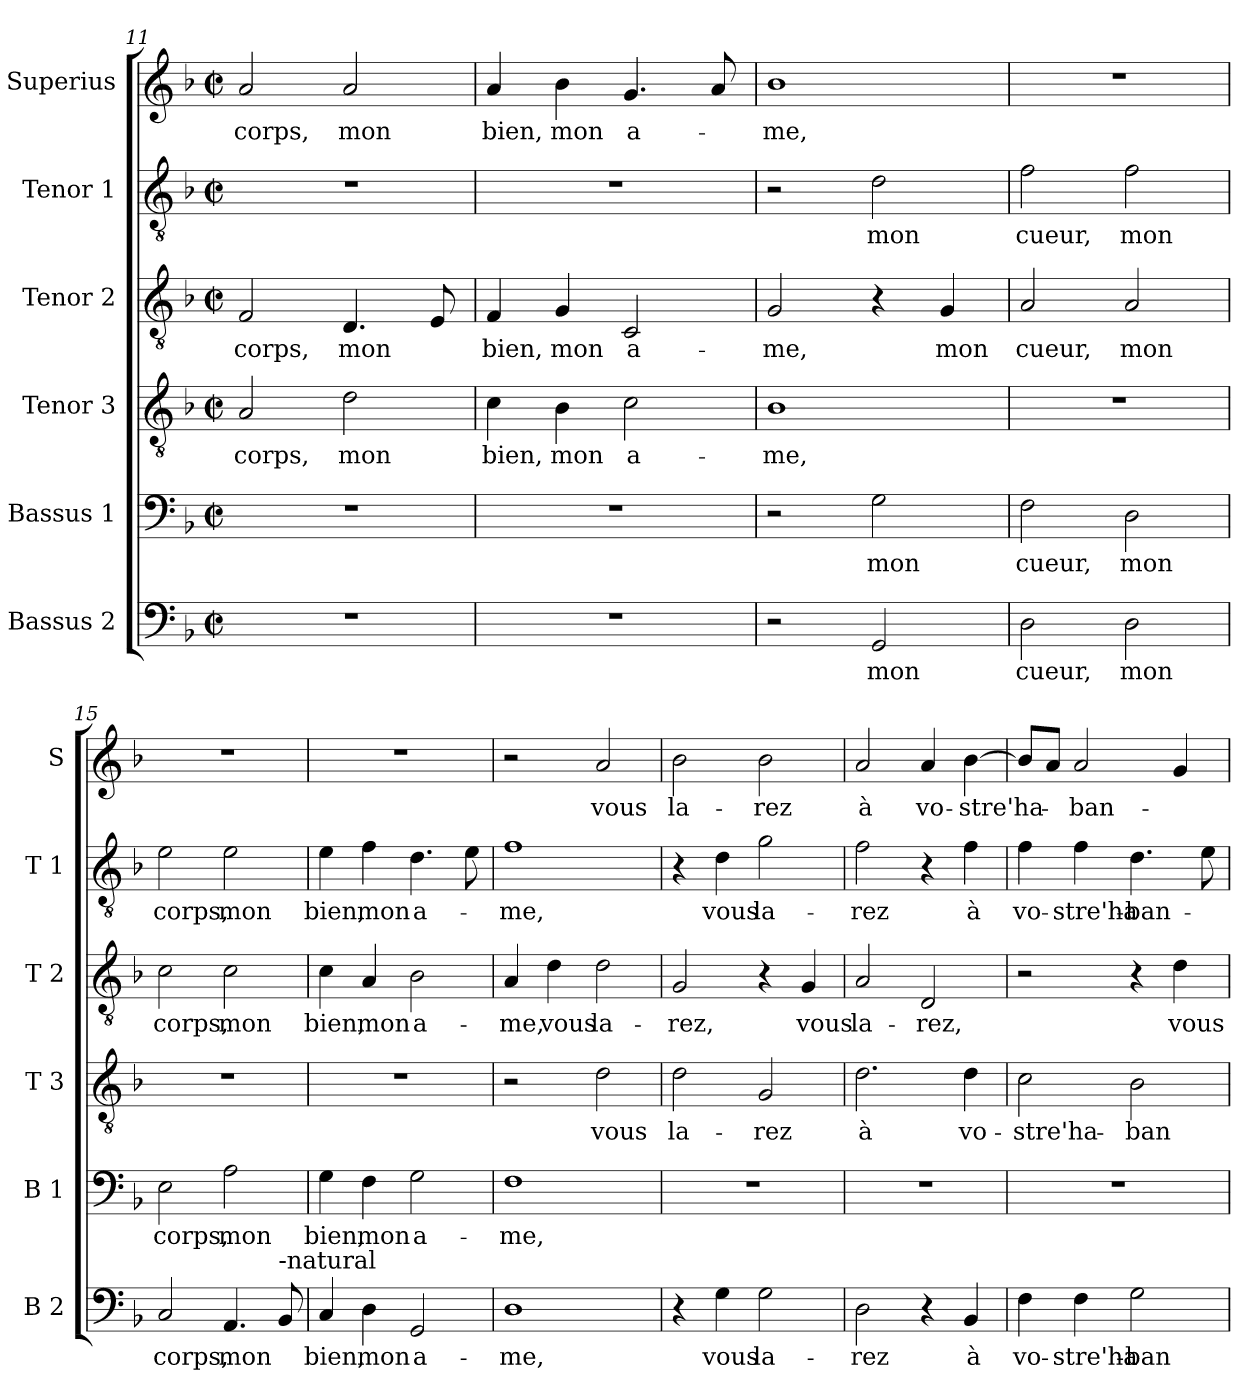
**kern	**text	**kern	**text	**kern	**text	**kern	**text	**kern	**text	**kern	**text
*part6	*part6	*part5	*part5	*part4	*part4	*part3	*part3	*part2	*part2	*part1	*part1
*staff6	*staff6	*staff5	*staff5	*staff4	*staff4	*staff3	*staff3	*staff2	*staff2	*staff1	*staff1
*I"Bassus 2	*	*I"Bassus 1	*	*I"Tenor 3	*	*I"Tenor 2	*	*I"Tenor 1	*	*I"Superius	*
*I'B 2	*	*I'B 1	*	*I'T 3	*	*I'T 2	*	*I'T 1	*	*I'S	*
*clefF4	*	*clefF4	*	*clefGv2	*	*clefGv2	*	*clefGv2	*	*clefG2	*
*k[b-]	*	*k[b-]	*	*k[b-]	*	*k[b-]	*	*k[b-]	*	*k[b-]	*
*F:	*	*F:	*	*F:	*	*F:	*	*F:	*	*F:	*
*M2/2	*	*M2/2	*	*M2/2	*	*M2/2	*	*M2/2	*	*M2/2	*
*met(c|)	*	*met(c|)	*	*met(c|)	*	*met(c|)	*	*met(c|)	*	*met(c|)	*
=11	=11	=11	=11	=11	=11	=11	=11	=11	=11	=11	=11
1r	.	1r	.	2A/	corps,	2F/	corps,	1r	.	2a/	corps,
.	.	.	.	2d\	mon	4.D/	mon	.	.	2a/	mon
.	.	.	.	.	.	8E/	.	.	.	.	.
=12	=12	=12	=12	=12	=12	=12	=12	=12	=12	=12	=12
1r	.	1r	.	4c\	bien,	4F/	bien,	1r	.	4a/	bien,
.	.	.	.	4B-\	mon	4G/	mon	.	.	4b-\	mon
.	.	.	.	2c\	a-	2C/	a-	.	.	4.g/	a-
.	.	.	.	.	.	.	.	.	.	8a/	.
!!LO:PB:g=z
=13	=13	=13	=13	=13	=13	=13	=13	=13	=13	=13	=13
2r	.	2r	.	1B-	-me,	2G/	-me,	2r	.	1b-	-me,
2GG/	mon	2G\	mon	.	.	4r	.	2d\	mon	.	.
.	.	.	.	.	.	4G/	mon	.	.	.	.
=14	=14	=14	=14	=14	=14	=14	=14	=14	=14	=14	=14
2D\	cueur,	2F\	cueur,	1r	.	2A/	cueur,	2f\	cueur,	1r	.
2D\	mon	2D\	mon	.	.	2A/	mon	2f\	mon	.	.
=15	=15	=15	=15	=15	=15	=15	=15	=15	=15	=15	=15
2C/	corps,	2E\	corps,	1r	.	2c\	corps,	2e\	corps,	1r	.
4.AA/	mon	2A\	mon	.	.	2c\	mon	2e\	mon	.	.
!LO:TX:a:t=-natural	!	!	!	!	!	!	!	!	!	!	!
8BB-/	.	.	.	.	.	.	.	.	.	.	.
=16	=16	=16	=16	=16	=16	=16	=16	=16	=16	=16	=16
4C/	bien,	4G\	bien,	1r	.	4c\	bien,	4e\	bien,	1r	.
4D\	mon	4F\	mon	.	.	4A/	mon	4f\	mon	.	.
2GG/	a-	2G\	a-	.	.	2B-\	a-	4.d\	a-	.	.
.	.	.	.	.	.	.	.	8e\	.	.	.
=17	=17	=17	=17	=17	=17	=17	=17	=17	=17	=17	=17
1D	-me,	1F	-me,	2r	.	4A/	-me,	1f	-me,	2r	.
.	.	.	.	.	.	4d\	vous	.	.	.	.
.	.	.	.	2d\	vous	2d\	la-	.	.	2a/	vous
=18	=18	=18	=18	=18	=18	=18	=18	=18	=18	=18	=18
4r	.	1r	.	2d\	la-	2G/	-rez,	4r	.	2b-\	la-
4G\	vous	.	.	.	.	.	.	4d\	vous	.	.
2G\	la-	.	.	2G/	-rez	4r	.	2g\	la-	2b-\	-rez
.	.	.	.	.	.	4G/	vous	.	.	.	.
=19	=19	=19	=19	=19	=19	=19	=19	=19	=19	=19	=19
2D\	-rez	1r	.	2.d\	à	2A/	la-	2f\	-rez	2a/	à
4r	.	.	.	.	.	2D/	-rez,	4r	.	4a/	vo-
4BB-/	à	.	.	4d\	vo-	.	.	4f\	à	[4b-\	-stre'ha-
!!LO:LB:g=z
=20	=20	=20	=20	=20	=20	=20	=20	=20	=20	=20	=20
4F\	vo-	1r	.	2c\	-stre'ha-	2r	.	4f\	vo-	8b-/L]	.
.	.	.	.	.	.	.	.	.	.	8a/J	.
4F\	-stre'ha-	.	.	.	.	.	.	4f\	-stre'ha-	2a/	-ban-
2G\	-ban-	.	.	2B-\	-ban-	4r	.	4.d\	-ban-	.	.
.	.	.	.	.	.	4d\	vous	.	.	4g/	.
.	.	.	.	.	.	.	.	8e\	.	.	.
=	=	=	=	=	=	=	=	=	=	=	=
*-	*-	*-	*-	*-	*-	*-	*-	*-	*-	*-	*-
